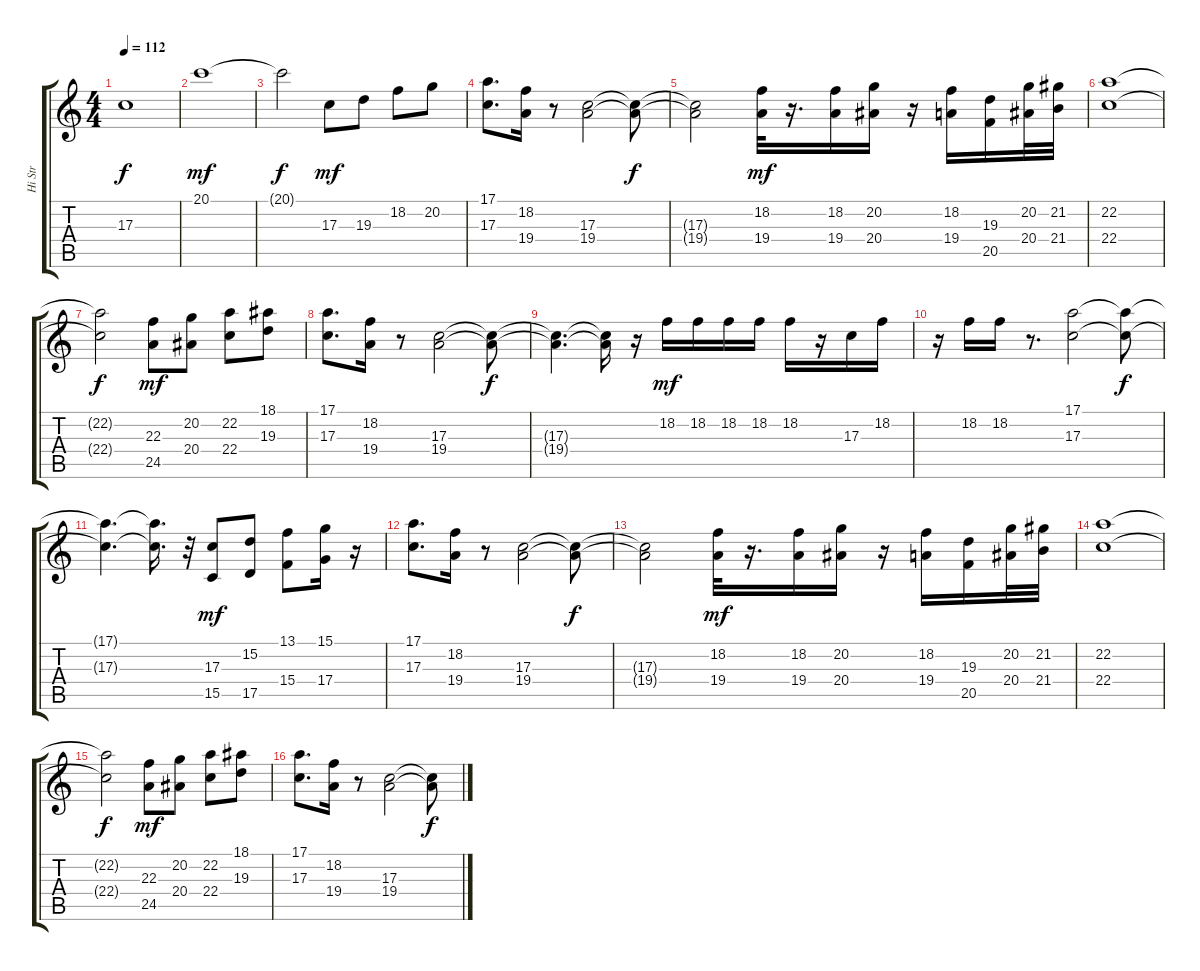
\track ("Hi Str" "Hi Str") {instrument stringensemble1}
\staff {score tabs}
\tuning (E4 B3 G3 D3 A2 E2) {hide}
\ts (4 4)
\tempo 112
\clef g2
\ks c
17.3{t}.1{dy f} |
20.1.1{dy mf} |
20.1{t}.2{dy f} 17.3.8{dy mf} 19.3.8 18.2.8 20.2.8 |
(17.1 17.3).8{d} (18.2 19.4).16 r.8 (17.3 19.4).2 (17.3{t} 19.4{t}).8{dy f} |
(17.3{t} 19.4{t}).2 (18.2 19.4).32{dy mf} r.16{d} (18.2 19.4).16 (20.2 20.4).16 r.16 (18.2 19.4).16 (19.3 20.5).16 (20.2 20.4).32 (21.2 21.4).32 |
(22.2 22.4).1 |
(22.2{t} 22.4{t}).2{dy f} (22.3 24.5).8{dy mf} (20.2 20.4).8 (22.2 22.4).8 (18.1 19.3).8 |
(17.1 17.3).8{d} (18.2 19.4).16 r.8 (17.3 19.4).2 (17.3{t} 19.4{t}).8{dy f} |
(17.3{t} 19.4{t}).4{d} (17.3{t} 19.4{t}).16 r.16 18.2.16{dy mf} 18.2.16 18.2.16 18.2.16 18.2.16 r.16 17.3.16 18.2.16 |
r.16 18.2.16 18.2.16 r.8{d} (17.1 17.3).2 (17.1{t} 17.3{t}).8{dy f} |
(17.1{t} 17.3{t}).4{d} (17.1{t} 17.3{t}).16{d} r.32 (17.3 15.5).8{dy mf} (15.2 17.5).8 (13.1 15.4).8 (15.1 17.4).16 r.16 |
(17.1 17.3).8{d} (18.2 19.4).16 r.8 (17.3 19.4).2 (17.3{t} 19.4{t}).8{dy f} |
(17.3{t} 19.4{t}).2 (18.2 19.4).32{dy mf} r.16{d} (18.2 19.4).16 (20.2 20.4).16 r.16 (18.2 19.4).16 (19.3 20.5).16 (20.2 20.4).32 (21.2 21.4).32 |
(22.2 22.4).1 |
(22.2{t} 22.4{t}).2{dy f} (22.3 24.5).8{dy mf} (20.2 20.4).8 (22.2 22.4).8 (18.1 19.3).8 |
(17.1 17.3).8{d} (18.2 19.4).16 r.8 (17.3 19.4).2 (17.3{t} 19.4{t}).8{dy f}
